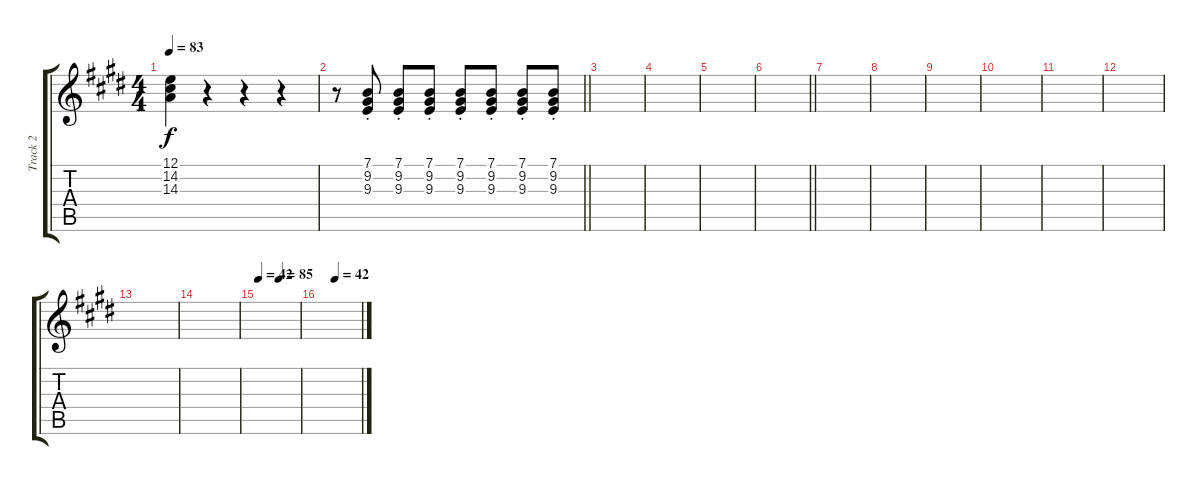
\track ("Track 2" "Track 2") {instrument choiraahs}
\staff {score tabs}
\tuning (E4 B3 G3 D3 A2 E2) {hide}
\ts (4 4)
\tempo 83
\clef g2
\ks e
(12.1 14.2 14.3).4{dy f} r.4 r.4 r.4 |
\barLineRight lightlight
r.8 (7.1{st} 9.2{st} 9.3{st}).8 (7.1{st} 9.2{st} 9.3{st}).8 (7.1{st} 9.2{st} 9.3{st}).8 (7.1{st} 9.2{st} 9.3{st}).8 (7.1{st} 9.2{st} 9.3{st}).8 (7.1{st} 9.2{st} 9.3{st}).8 (7.1{st} 9.2{st} 9.3{st}).8 |
|
|
|
\barLineRight lightlight
|
|
|
|
|
|
|
|
|
\tempo 42
\tempo (85 0.5)
|
\tempo (42 0.375)
